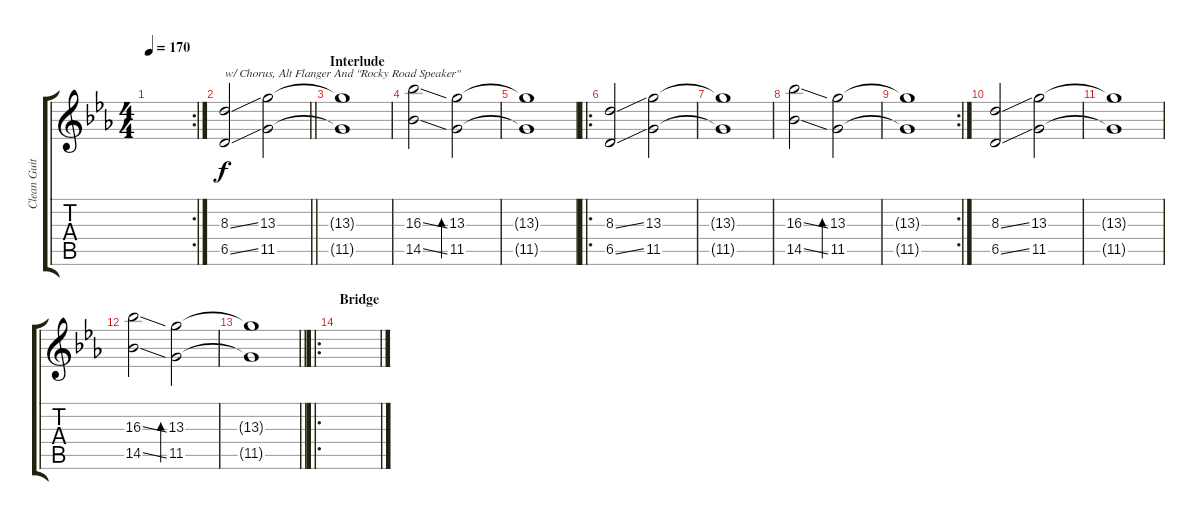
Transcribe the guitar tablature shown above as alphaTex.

\track ("Clean Guitar" "Clean Guit") {instrument electricguitarjazz}
\staff {score tabs}
\tuning (Eb4 Bb3 Gb3 Db3 Ab2 Db2) {hide}
\rc 2
\ts (4 4)
\tempo 170
\clef g2
\ks cminor
|
\barLineRight lightlight
(8.3{ss} 6.5{ss}).2{txt "w/ Chorus, Alt Flanger And \"Rocky Road Speaker\""} (13.3 11.5).2 |
\section ("" "Interlude")
(13.3{t} 11.5{t}).1 |
(16.3{ss} 14.5{ss}).2 (13.3 11.5).2{bd 480} |
(13.3{t} 11.5{t}).1 |
\ro
(8.3{ss} 6.5{ss}).2 (13.3 11.5).2 |
(13.3{t} 11.5{t}).1 |
(16.3{ss} 14.5{ss}).2 (13.3 11.5).2{bd 480} |
\rc 2
(13.3{t} 11.5{t}).1 |
(8.3{ss} 6.5{ss}).2 (13.3 11.5).2 |
(13.3{t} 11.5{t}).1 |
(16.3{ss} 14.5{ss}).2 (13.3 11.5).2{bd 480} |
\barLineRight lightlight
(13.3{t} 11.5{t}).1 |
\ro
\section ("" "Bridge")
